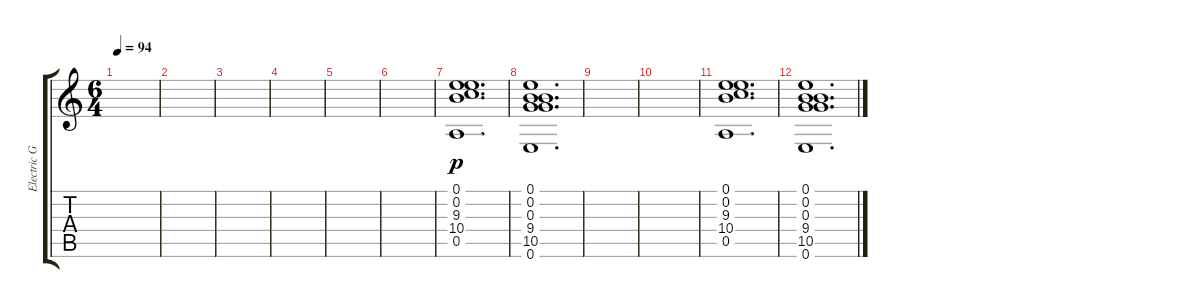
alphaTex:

\track ("Electric Guitar" "Electric G") {instrument overdrivenguitar}
\staff {score tabs}
\tuning (E4 B3 G3 D3 A2 E2) {hide}
\ts (6 4)
\tempo 94
\clef g2
\ks c
|
|
|
|
|
|
(0.1 0.2 9.3 10.4 0.5).1{d dy p balance 0 instrument distortionguitar} |
(0.1 0.2 0.3 9.4 10.5 0.6).1{d} |
|
|
(0.1 0.2 9.3 10.4 0.5).1{d} |
(0.1 0.2 0.3 9.4 10.5 0.6).1{d}
